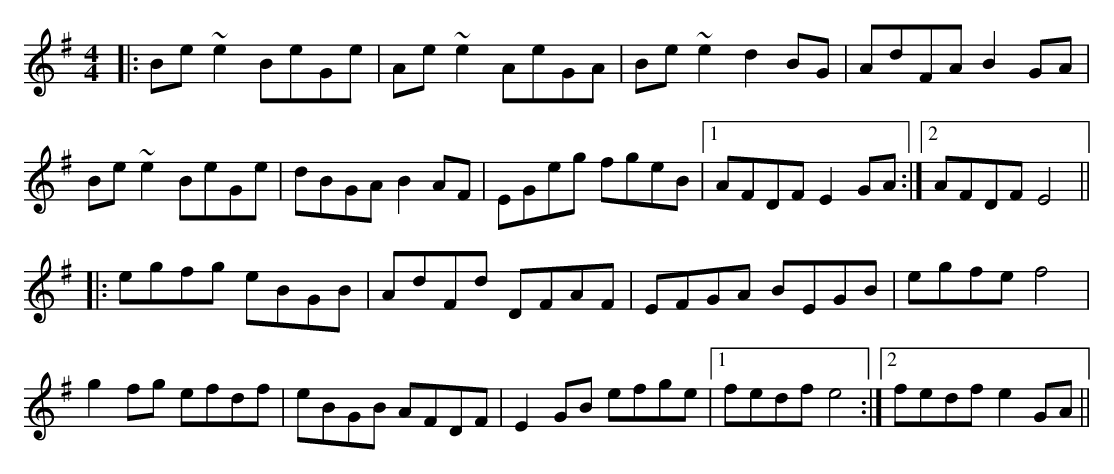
X:1
M:4/4
K:Emin
|:Be~e2 BeGe|Ae~e2 AeGA|Be~e2 d2BG|AdFA B2GA|
Be~e2 BeGe|dBGA B2AF|EGeg fgeB|1 AFDF E2GA:|2 AFDF E4||
|:egfg eBGB|AdFd DFAF|EFGA BEGB|egfe f4|
g2fg efdf|eBGB AFDF|E2GB efge|1 fedf e4:|2 fedf e2GA||
